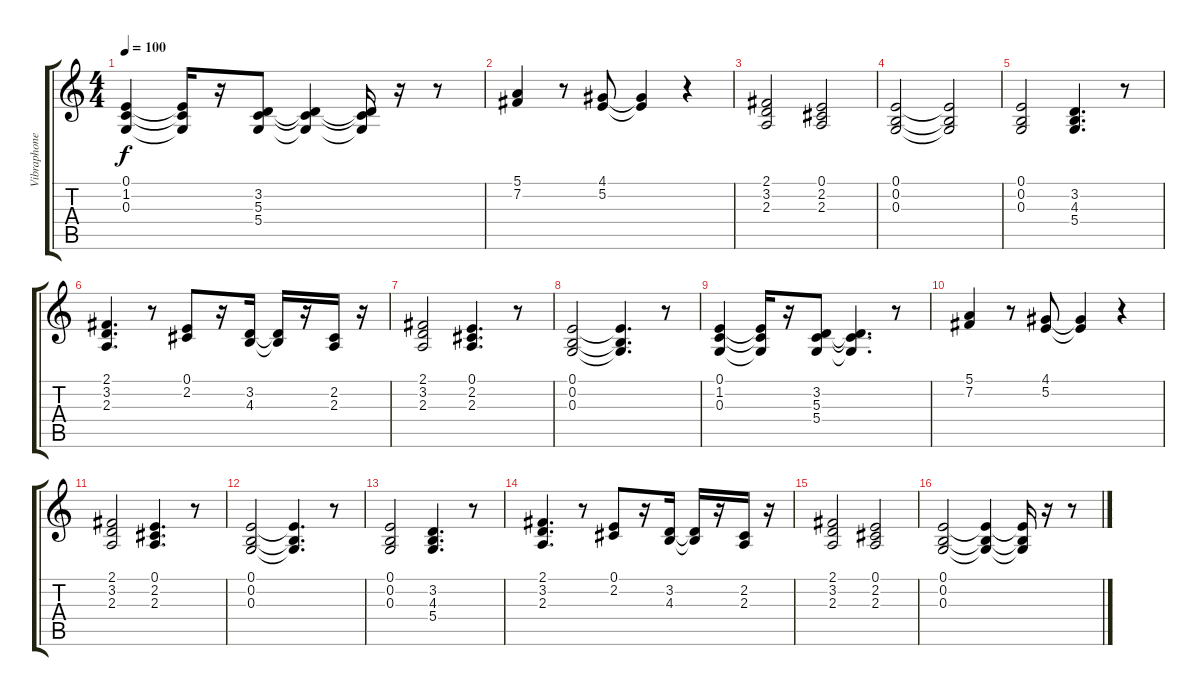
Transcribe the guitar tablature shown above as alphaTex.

\track ("Vibraphone" "Vibraphone") {instrument vibraphone}
\staff {score tabs}
\tuning (E4 B3 G3 D3 A2 E2) {hide}
\ts (4 4)
\tempo 100
\clef g2
\ks c
(0.1 1.2 0.3).4{dy f} (0.1{t} 1.2{t} 0.3{t}).16 r.16 (3.2 5.3 5.4).8 (3.2{t} 5.3{t} 5.4{t}).4 (3.2{t} 5.3{t} 5.4{t}).16 r.16 r.8 |
(5.1 7.2).4 r.8 (4.1 5.2).8 (4.1{t} 5.2{t}).4 r.4 |
(2.1 3.2 2.3).2 (0.1 2.2 2.3).2 |
(0.1 0.2 0.3).2 (0.1{t} 0.2{t} 0.3{t}).2 |
(0.1 0.2 0.3).2 (3.2 4.3 5.4).4{d} r.8 |
(2.1 3.2 2.3).4{d} r.8 (0.1 2.2).8 r.16 (3.2 4.3).16 (3.2{t} 4.3{t}).16 r.16 (2.2 2.3).16 r.16 |
(2.1 3.2 2.3).2 (0.1 2.2 2.3).4{d} r.8 |
(0.1 0.2 0.3).2 (0.1{t} 0.2{t} 0.3{t}).4{d} r.8 |
(0.1 1.2 0.3).4 (0.1{t} 1.2{t} 0.3{t}).16 r.16 (3.2 5.3 5.4).8 (3.2{t} 5.3{t} 5.4{t}).4{d} r.8 |
(5.1 7.2).4 r.8 (4.1 5.2).8 (4.1{t} 5.2{t}).4 r.4 |
(2.1 3.2 2.3).2 (0.1 2.2 2.3).4{d} r.8 |
(0.1 0.2 0.3).2 (0.1{t} 0.2{t} 0.3{t}).4{d} r.8 |
(0.1 0.2 0.3).2 (3.2 4.3 5.4).4{d} r.8 |
(2.1 3.2 2.3).4{d} r.8 (0.1 2.2).8 r.16 (3.2 4.3).16 (3.2{t} 4.3{t}).16 r.16 (2.2 2.3).16 r.16 |
(2.1 3.2 2.3).2 (0.1 2.2 2.3).2 |
(0.1 0.2 0.3).2 (0.1{t} 0.2{t} 0.3{t}).4 (0.1{t} 0.2{t} 0.3{t}).16 r.16 r.8
